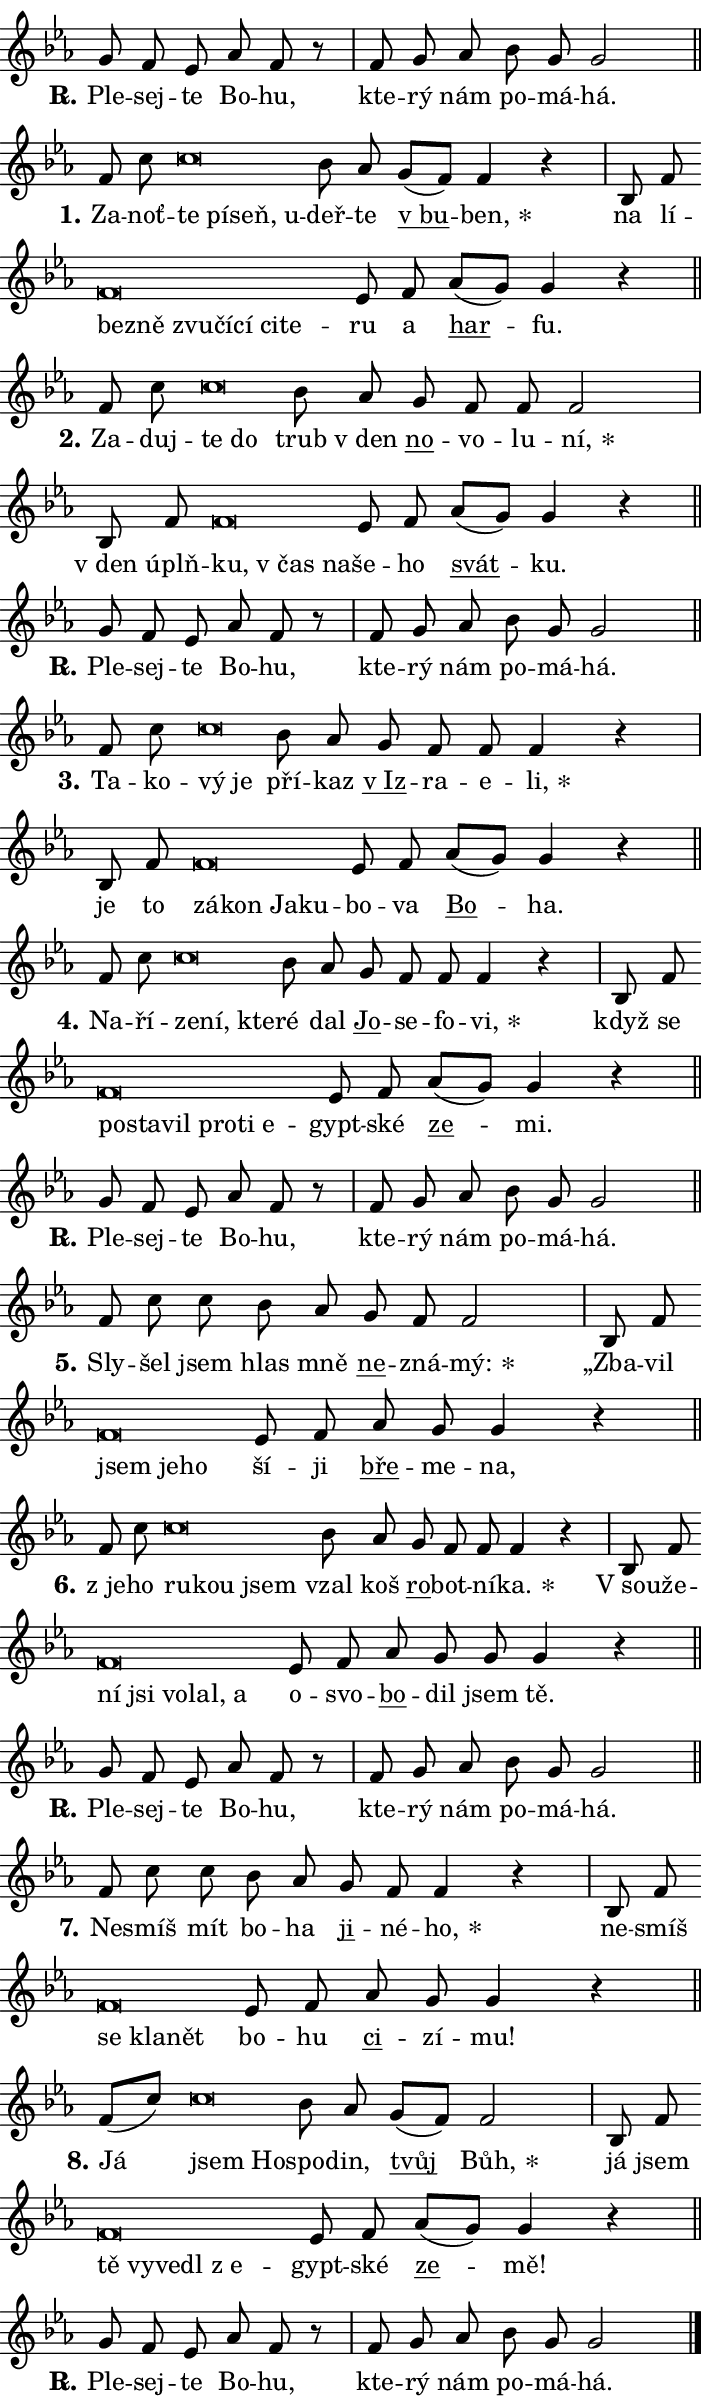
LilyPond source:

\version "2.24.0"
\header { tagline = "" }
\paper {
  indent = 0\cm
  top-margin = 0\cm
  right-margin = 0.13\cm % to fit lyric hyphens
  bottom-margin = 0\cm
  left-margin = 0\cm
  paper-width = 12\cm
  page-breaking = #ly:one-page-breaking
  system-system-spacing.basic-distance = #11
  score-system-spacing.basic-distance = #11
  ragged-last = ##f
}


%% Author: Thomas Morley
%% https://lists.gnu.org/archive/html/lilypond-user/2020-05/msg00002.html
#(define (line-position grob)
"Returns position of @var[grob} in current system:
   @code{'start}, if at first time-step
   @code{'end}, if at last time-step
   @code{'middle} otherwise
"
  (let* ((col (ly:item-get-column grob))
         (ln (ly:grob-object col 'left-neighbor))
         (rn (ly:grob-object col 'right-neighbor))
         (col-to-check-left (if (ly:grob? ln) ln col))
         (col-to-check-right (if (ly:grob? rn) rn col))
         (break-dir-left
           (and
             (ly:grob-property col-to-check-left 'non-musical #f)
             (ly:item-break-dir col-to-check-left)))
         (break-dir-right
           (and
             (ly:grob-property col-to-check-right 'non-musical #f)
             (ly:item-break-dir col-to-check-right))))
        (cond ((eqv? 1 break-dir-left) 'start)
              ((eqv? -1 break-dir-right) 'end)
              (else 'middle))))

#(define (tranparent-at-line-position vctor)
  (lambda (grob)
  "Relying on @code{line-position} select the relevant enry from @var{vctor}.
Used to determine transparency,"
    (case (line-position grob)
      ((end) (not (vector-ref vctor 0)))
      ((middle) (not (vector-ref vctor 1)))
      ((start) (not (vector-ref vctor 2))))))

noteHeadBreakVisibility =
#(define-music-function (break-visibility)(vector?)
"Makes @code{NoteHead}s transparent relying on @var{break-visibility}"
#{
  \override NoteHead.transparent =
    #(tranparent-at-line-position break-visibility)
#})

#(define delete-ledgers-for-transparent-note-heads
  (lambda (grob)
    "Reads whether a @code{NoteHead} is transparent.
If so this @code{NoteHead} is removed from @code{'note-heads} from
@var{grob}, which is supposed to be @code{LedgerLineSpanner}.
As a result ledgers are not printed for this @code{NoteHead}"
    (let* ((nhds-array (ly:grob-object grob 'note-heads))
           (nhds-list
             (if (ly:grob-array? nhds-array)
                 (ly:grob-array->list nhds-array)
                 '()))
           ;; Relies on the transparent-property being done before
           ;; Staff.LedgerLineSpanner.after-line-breaking is executed.
           ;; This is fragile ...
           (to-keep
             (remove
               (lambda (nhd)
                 (ly:grob-property nhd 'transparent #f))
               nhds-list)))
      ;; TODO find a better method to iterate over grob-arrays, similiar
      ;; to filter/remove etc for lists
      ;; For now rebuilt from scratch
      (set! (ly:grob-object grob 'note-heads)  '())
      (for-each
        (lambda (nhd)
          (ly:pointer-group-interface::add-grob grob 'note-heads nhd))
        to-keep))))

squashNotes = {
  \override NoteHead.X-extent = #'(-0.2 . 0.2)
  \override NoteHead.Y-extent = #'(-0.75 . 0)
  \override NoteHead.stencil =
    #(lambda (grob)
       (let ((pos (ly:grob-property grob 'staff-position)))
         (begin
           (if (< pos -7) (display "ERROR: Lower brevis then expected\n") (display ""))
           (if (<= pos -6) ly:text-interface::print ly:note-head::print))))
}
unSquashNotes = {
  \revert NoteHead.X-extent
  \revert NoteHead.Y-extent
  \revert NoteHead.stencil
}

hideNotes = \noteHeadBreakVisibility #begin-of-line-visible
unHideNotes = \noteHeadBreakVisibility #all-visible

% work-around for resetting accidentals
% https://lilypond.org/doc/v2.23/Documentation/notation/displaying-rhythms#unmetered-music
cadenzaMeasure = {
  \cadenzaOff
  \partial 1024 s1024
  \cadenzaOn
}

#(define-markup-command (accent layout props text) (markup?)
  "Underline accented syllable"
  (interpret-markup layout props
    #{\markup \override #'(offset . 4.3) \underline { #text }#}))

responsum = \markup \concat {
  "R" \hspace #-1.05 \path #0.1 #'((moveto 0 0.07) (lineto 0.9 0.8)) \hspace #0.05 "."
}

spaceSize = #0.6828661417322834 % exact space size for TeX Gyre Schola

\layout {
  \context {
    \Staff
    \remove "Time_signature_engraver"
    \override LedgerLineSpanner.after-line-breaking = #delete-ledgers-for-transparent-note-heads
  }
  \context {
    \Lyrics {
      \override LyricSpace.minimum-distance = \spaceSize
      \override LyricText.font-name = #"TeX Gyre Schola"
      \override LyricText.font-size = 1
      \override StanzaNumber.font-name = #"TeX Gyre Schola Bold"
      \override StanzaNumber.font-size = 1
    }
  }
  \context {
    \Score 
    \override NoteHead.text =
      #(lambda (grob) 
        (let ((pos (ly:grob-property grob 'staff-position)))
          #{\markup {
            \combine
              \halign #-0.55 \raise #(if (= pos -6) 0 0.5) \override #'(thickness . 2) \draw-line #'(3.2 . 0)
              \musicglyph "noteheads.sM1"
          }#}))
  }
}

% magnetic-lyrics.ily
%
%   written by
%     Jean Abou Samra <jean@abou-samra.fr>
%     Werner Lemberg <wl@gnu.org>
%
%   adapted by
%     Jiri Hon <jiri.hon@gmail.com>
%
% Version 2022-Apr-15

% https://www.mail-archive.com/lilypond-user@gnu.org/msg149350.html

#(define (Left_hyphen_pointer_engraver context)
   "Collect syllable-hyphen-syllable occurrences in lyrics and store
them in properties.  This engraver only looks to the left.  For
example, if the lyrics input is @code{foo -- bar}, it does the
following.

@itemize @bullet
@item
Set the @code{text} property of the @code{LyricHyphen} grob between
@q{foo} and @q{bar} to @code{foo}.

@item
Set the @code{left-hyphen} property of the @code{LyricText} grob with
text @q{foo} to the @code{LyricHyphen} grob between @q{foo} and
@q{bar}.
@end itemize

Use this auxiliary engraver in combination with the
@code{lyric-@/text::@/apply-@/magnetic-@/offset!} hook."
   (let ((hyphen #f)
         (text #f))
     (make-engraver
      (acknowledgers
       ((lyric-syllable-interface engraver grob source-engraver)
        (set! text grob)))
      (end-acknowledgers
       ((lyric-hyphen-interface engraver grob source-engraver)
        ;(when (not (grob::has-interface grob 'lyric-space-interface))
          (set! hyphen grob)));)
      ((stop-translation-timestep engraver)
       (when (and text hyphen)
         (ly:grob-set-object! text 'left-hyphen hyphen))
       (set! text #f)
       (set! hyphen #f)))))

#(define (lyric-text::apply-magnetic-offset! grob)
   "If the space between two syllables is less than the value in
property @code{LyricText@/.details@/.squash-threshold}, move the right
syllable to the left so that it gets concatenated with the left
syllable.

Use this function as a hook for
@code{LyricText@/.after-@/line-@/breaking} if the
@code{Left_@/hyphen_@/pointer_@/engraver} is active."
   (let ((hyphen (ly:grob-object grob 'left-hyphen #f)))
     (when hyphen
       (let ((left-text (ly:spanner-bound hyphen LEFT)))
         (when (grob::has-interface left-text 'lyric-syllable-interface)
           (let* ((common (ly:grob-common-refpoint grob left-text X))
                  (this-x-ext (ly:grob-extent grob common X))
                  (left-x-ext
                   (begin
                     ;; Trigger magnetism for left-text.
                     (ly:grob-property left-text 'after-line-breaking)
                     (ly:grob-extent left-text common X)))
                  ;; `delta` is the gap width between two syllables.
                  (delta (- (interval-start this-x-ext)
                            (interval-end left-x-ext)))
                  (details (ly:grob-property grob 'details))
                  (threshold (assoc-get 'squash-threshold details 0.2)))
             (when (< delta threshold)
               (let* (;; We have to manipulate the input text so that
                      ;; ligatures crossing syllable boundaries are not
                      ;; disabled.  For languages based on the Latin
                      ;; script this is essentially a beautification.
                      ;; However, for non-Western scripts it can be a
                      ;; necessity.
                      (lt (ly:grob-property left-text 'text))
                      (rt (ly:grob-property grob 'text))
                      (is-space (grob::has-interface hyphen 'lyric-space-interface))
                      (space (if is-space " " ""))
                      (extra-delta (if is-space spaceSize 0))
                      ;; Append new syllable.
                      (ltrt-space (if (and (string? lt) (string? rt))
                                (string-append lt space rt)
                                (make-concat-markup (list lt space rt))))
                      ;; Right-align `ltrt` to the right side.
                      (ltrt-space-markup (grob-interpret-markup
                               grob
                               (make-translate-markup
                                (cons (interval-length this-x-ext) 0)
                                (make-right-align-markup ltrt-space)))))
                 (begin
                   ;; Don't print `left-text`.
                   (ly:grob-set-property! left-text 'stencil #f)
                   ;; Set text and stencil (which holds all collected
                   ;; syllables so far) and shift it to the left.
                   (ly:grob-set-property! grob 'text ltrt-space)
                   (ly:grob-set-property! grob 'stencil ltrt-space-markup)
                   (ly:grob-translate-axis! grob (- (- delta extra-delta)) X))))))))))


#(define (lyric-hyphen::displace-bounds-first grob)
   ;; Make very sure this callback isn't triggered too early.
   (let ((left (ly:spanner-bound grob LEFT))
         (right (ly:spanner-bound grob RIGHT)))
     (ly:grob-property left 'after-line-breaking)
     (ly:grob-property right 'after-line-breaking)
     (ly:lyric-hyphen::print grob)))

squashThreshold = #0.4

\layout {
  \context {
    \Lyrics
    \consists #Left_hyphen_pointer_engraver
    \override LyricText.after-line-breaking =
      #lyric-text::apply-magnetic-offset!
    \override LyricHyphen.stencil = #lyric-hyphen::displace-bounds-first
    \override LyricText.details.squash-threshold = \squashThreshold
    \override LyricHyphen.minimum-distance = 0
    \override LyricHyphen.minimum-length = \squashThreshold
  }
}

squashText = \override LyricText.details.squash-threshold = 9999
unSquashText = \override LyricText.details.squash-threshold = \squashThreshold

leftText = \override LyricText.self-alignment-X = #LEFT
unLeftText = \revert LyricText.self-alignment-X

starOffset = #(lambda (grob) 
                (let ((x_offset (ly:self-alignment-interface::aligned-on-x-parent grob)))
                  (if (= x_offset 0) 0 (+ x_offset 1.2))))

star = #(define-music-function (syllable)(string?)
"Append star separator at the end of a syllable"
#{
  \once \override LyricText.X-offset = #starOffset
  \lyricmode { \markup {
    #syllable
    \override #'((font-name . "TeX Gyre Schola Bold")) \hspace #0.2 \lower #0.65 \larger "*"
  } }
#})

starAccent = #(define-music-function (syllable)(string?)
"Append star separator at the end of a syllable and make accent"
#{
  \once \override LyricText.X-offset = #starOffset
  \lyricmode { \markup {
    \accent #syllable
    \override #'((font-name . "TeX Gyre Schola Bold")) \hspace #0.2 \lower #0.65 \larger "*"
  } }
#})

breath = #(define-music-function (syllable)(string?)
"Append breathing indicator at the end of a syllable"
#{
  \lyricmode { \markup { #syllable "+" } }
#})

optionalBreath = #(define-music-function (syllable)(string?)
"Append optional breathing indicator at the end of a syllable"
#{
  \lyricmode { \markup { #syllable "(+)" } }
#})


\score {
    <<
        \new Voice = "melody" { \cadenzaOn \key es \major \relative { g'8 f es as f r \cadenzaMeasure \bar "|" f g as \bar "" bes g g2 \cadenzaMeasure \bar "||" \break } }
        \new Lyrics \lyricsto "melody" { \lyricmode { \set stanza = \responsum
Ple -- sej -- te Bo -- hu, kte -- rý nám po -- má -- há. } }
    >>
    \layout {}
}

\score {
    <<
        \new Voice = "melody" { \cadenzaOn \key es \major \relative { f'8 c' \bar "" \squashNotes c\breve*1/16 \hideNotes \breve*1/16 \bar "" \breve*1/16 \breve*1/16 \bar "" \unHideNotes \unSquashNotes bes8 as \bar "" g[( f)] f4 r \cadenzaMeasure \bar "|" bes,8 f' \bar "" \squashNotes f\breve*1/16 \hideNotes \breve*1/16 \bar "" \breve*1/16 \bar "" \breve*1/16 \bar "" \breve*1/16 \bar "" \breve*1/16 \breve*1/16 \bar "" \unHideNotes \unSquashNotes es8 f \bar "" as[( g)] g4 r \cadenzaMeasure \bar "||" \break } }
        \new Lyrics \lyricsto "melody" { \lyricmode { \set stanza = "1."
Za -- noť -- \leftText te \squashText pí -- seň, u -- \unLeftText \unSquashText deř -- te \markup \accent "v bu" -- \star ben, na lí -- \leftText bez -- \squashText ně zvu -- čí -- cí ci -- te -- \unLeftText \unSquashText ru a \markup \accent har -- fu. } }
    >>
    \layout {}
}

\score {
    <<
        \new Voice = "melody" { \cadenzaOn \key es \major \relative { f'8 c' \bar "" \squashNotes c\breve*1/16 \hideNotes \breve*1/16 \bar "" \unHideNotes \unSquashNotes bes8 as \bar "" g f f f2 \cadenzaMeasure \bar "|" bes,8 f' \bar "" \squashNotes f\breve*1/16 \hideNotes \breve*1/16 \breve*1/16 \bar "" \unHideNotes \unSquashNotes es8 f \bar "" as[( g)] g4 r \cadenzaMeasure \bar "||" \break } }
        \new Lyrics \lyricsto "melody" { \lyricmode { \set stanza = "2."
Za -- duj -- \leftText te \squashText do \unLeftText \unSquashText trub "v den" \markup \accent no -- vo -- lu -- \star ní, "v den" úplň -- \leftText ku, \squashText "v čas" na -- \unLeftText \unSquashText še -- ho \markup \accent svát -- ku. } }
    >>
    \layout {}
}

\score {
    <<
        \new Voice = "melody" { \cadenzaOn \key es \major \relative { g'8 f es as f r \cadenzaMeasure \bar "|" f g as \bar "" bes g g2 \cadenzaMeasure \bar "||" \break } }
        \new Lyrics \lyricsto "melody" { \lyricmode { \set stanza = \responsum
Ple -- sej -- te Bo -- hu, kte -- rý nám po -- má -- há. } }
    >>
    \layout {}
}

\score {
    <<
        \new Voice = "melody" { \cadenzaOn \key es \major \relative { f'8 c' \bar "" \squashNotes c\breve*1/16 \hideNotes \breve*1/16 \bar "" \unHideNotes \unSquashNotes bes8 as \bar "" g f f f4 r \cadenzaMeasure \bar "|" bes,8 f' \bar "" \squashNotes f\breve*1/16 \hideNotes \breve*1/16 \bar "" \breve*1/16 \breve*1/16 \bar "" \unHideNotes \unSquashNotes es8 f \bar "" as[( g)] g4 r \cadenzaMeasure \bar "||" \break } }
        \new Lyrics \lyricsto "melody" { \lyricmode { \set stanza = "3."
Ta -- ko -- \leftText vý \squashText je \unLeftText \unSquashText pří -- kaz \markup \accent "v Iz" -- ra -- e -- \star li, je to \leftText zá -- \squashText kon Ja -- ku -- \unLeftText \unSquashText bo -- va \markup \accent Bo -- ha. } }
    >>
    \layout {}
}

\score {
    <<
        \new Voice = "melody" { \cadenzaOn \key es \major \relative { f'8 c' \bar "" \squashNotes c\breve*1/16 \hideNotes \breve*1/16 \breve*1/16 \bar "" \unHideNotes \unSquashNotes bes8 as \bar "" g f f f4 r \cadenzaMeasure \bar "|" bes,8 f' \bar "" \squashNotes f\breve*1/16 \hideNotes \breve*1/16 \bar "" \breve*1/16 \bar "" \breve*1/16 \bar "" \breve*1/16 \breve*1/16 \bar "" \unHideNotes \unSquashNotes es8 f \bar "" as[( g)] g4 r \cadenzaMeasure \bar "||" \break } }
        \new Lyrics \lyricsto "melody" { \lyricmode { \set stanza = "4."
Na -- ří -- \leftText ze -- \squashText ní, kte -- \unLeftText \unSquashText ré dal \markup \accent Jo -- se -- fo -- \star vi, když se \leftText po -- \squashText sta -- vil pro -- ti e -- \unLeftText \unSquashText gypt -- ské \markup \accent ze -- mi. } }
    >>
    \layout {}
}

\score {
    <<
        \new Voice = "melody" { \cadenzaOn \key es \major \relative { g'8 f es as f r \cadenzaMeasure \bar "|" f g as \bar "" bes g g2 \cadenzaMeasure \bar "||" \break } }
        \new Lyrics \lyricsto "melody" { \lyricmode { \set stanza = \responsum
Ple -- sej -- te Bo -- hu, kte -- rý nám po -- má -- há. } }
    >>
    \layout {}
}

\score {
    <<
        \new Voice = "melody" { \cadenzaOn \key es \major \relative { f'8 c' \bar "" c bes8 as \bar "" g f f2 \cadenzaMeasure \bar "|" bes,8 f' \bar "" \squashNotes f\breve*1/16 \hideNotes \breve*1/16 \breve*1/16 \bar "" \unHideNotes \unSquashNotes es8 f \bar "" as g g4 r \cadenzaMeasure \bar "||" \break } }
        \new Lyrics \lyricsto "melody" { \lyricmode { \set stanza = "5."
Sly -- šel jsem hlas mně \markup \accent ne -- zná -- \star mý: „Zba -- vil \leftText jsem \squashText je -- ho \unLeftText \unSquashText ší -- ji \markup \accent bře -- me -- na, } }
    >>
    \layout {}
}

\score {
    <<
        \new Voice = "melody" { \cadenzaOn \key es \major \relative { f'8 c' \bar "" \squashNotes c\breve*1/16 \hideNotes \breve*1/16 \breve*1/16 \bar "" \unHideNotes \unSquashNotes bes8 as \bar "" g f f f4 r \cadenzaMeasure \bar "|" bes,8 f' \bar "" \squashNotes f\breve*1/16 \hideNotes \breve*1/16 \bar "" \breve*1/16 \bar "" \breve*1/16 \breve*1/16 \bar "" \unHideNotes \unSquashNotes es8 f \bar "" as g g g4 r \cadenzaMeasure \bar "||" \break } }
        \new Lyrics \lyricsto "melody" { \lyricmode { \set stanza = "6."
"z je" -- ho \leftText ru -- \squashText kou jsem \unLeftText \unSquashText vzal koš \markup \accent ro -- bot -- ní -- \star ka. "V sou" -- že -- \leftText ní \squashText jsi vo -- lal, a \unLeftText \unSquashText o -- svo -- \markup \accent bo -- dil jsem tě. } }
    >>
    \layout {}
}

\score {
    <<
        \new Voice = "melody" { \cadenzaOn \key es \major \relative { g'8 f es as f r \cadenzaMeasure \bar "|" f g as \bar "" bes g g2 \cadenzaMeasure \bar "||" \break } }
        \new Lyrics \lyricsto "melody" { \lyricmode { \set stanza = \responsum
Ple -- sej -- te Bo -- hu, kte -- rý nám po -- má -- há. } }
    >>
    \layout {}
}

\score {
    <<
        \new Voice = "melody" { \cadenzaOn \key es \major \relative { f'8 c' \bar "" c bes8 as \bar "" g f f4 r \cadenzaMeasure \bar "|" bes,8 f' \bar "" \squashNotes f\breve*1/16 \hideNotes \breve*1/16 \breve*1/16 \bar "" \unHideNotes \unSquashNotes es8 f \bar "" as g g4 r \cadenzaMeasure \bar "||" \break } }
        \new Lyrics \lyricsto "melody" { \lyricmode { \set stanza = "7."
Ne -- smíš mít bo -- ha \markup \accent ji -- né -- \star ho, ne -- smíš \leftText se \squashText kla -- nět \unLeftText \unSquashText bo -- hu \markup \accent ci -- zí -- mu! } }
    >>
    \layout {}
}

\score {
    <<
        \new Voice = "melody" { \cadenzaOn \key es \major \relative { f'8[( c')] \bar "" \squashNotes c\breve*1/16 \hideNotes \breve*1/16 \bar "" \unHideNotes \unSquashNotes bes8 as \bar "" g[( f)] f2 \cadenzaMeasure \bar "|" bes,8 f' \bar "" \squashNotes f\breve*1/16 \hideNotes \breve*1/16 \bar "" \breve*1/16 \bar "" \breve*1/16 \breve*1/16 \bar "" \unHideNotes \unSquashNotes es8 f \bar "" as[( g)] g4 r \cadenzaMeasure \bar "||" \break } }
        \new Lyrics \lyricsto "melody" { \lyricmode { \set stanza = "8."
Já \leftText jsem \squashText Ho -- \unLeftText \unSquashText spo -- din, \markup \accent tvůj \star Bůh, já jsem \leftText tě \squashText vy -- ve -- dl "z e" -- \unLeftText \unSquashText gypt -- ské \markup \accent ze -- mě! } }
    >>
    \layout {}
}

\score {
    <<
        \new Voice = "melody" { \cadenzaOn \key es \major \relative { g'8 f es as f r \cadenzaMeasure \bar "|" f g as \bar "" bes g g2 \cadenzaMeasure \bar "||" \break } \bar "|." }
        \new Lyrics \lyricsto "melody" { \lyricmode { \set stanza = \responsum
Ple -- sej -- te Bo -- hu, kte -- rý nám po -- má -- há. } }
    >>
    \layout {}
}
